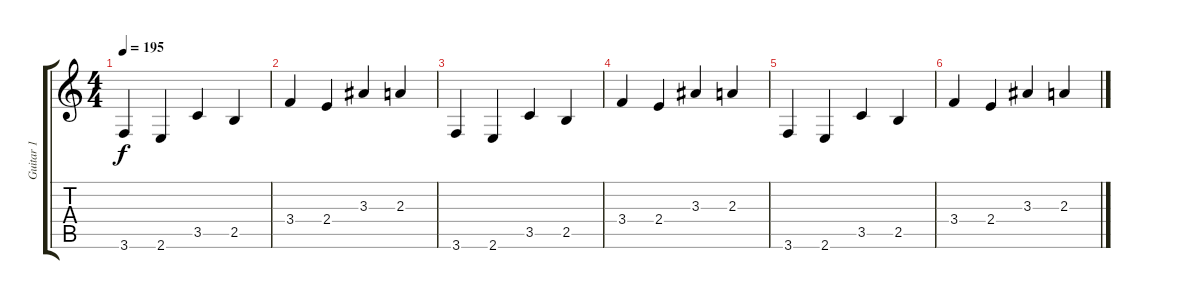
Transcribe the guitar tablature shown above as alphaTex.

\track ("Guitar 1" "Guitar 1") {instrument distortionguitar}
\staff {score tabs}
\tuning (E4 B3 G3 D3 A2 D2) {hide}
\ts (4 4)
\tempo 195
\clef g2
\ks c
3.6.4{dy f} 2.6.4 3.5.4 2.5.4 |
3.4.4 2.4.4 3.3.4 2.3.4 |
3.6.4 2.6.4 3.5.4 2.5.4 |
3.4.4 2.4.4 3.3.4 2.3.4 |
3.6.4 2.6.4 3.5.4 2.5.4 |
3.4.4 2.4.4 3.3.4 2.3.4
